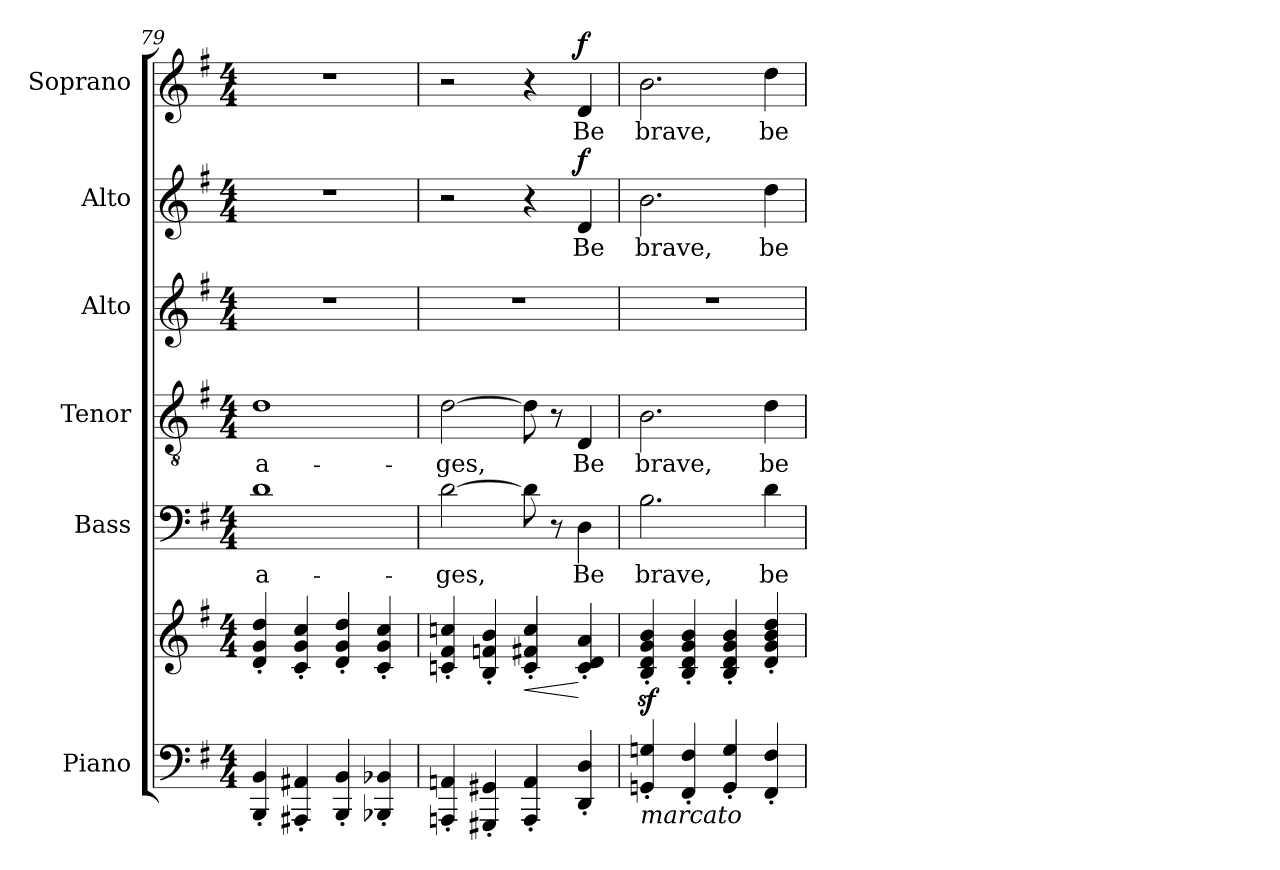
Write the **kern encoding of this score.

**kern	**kern	**dynam	**kern	**text	**kern	**text	**kern	**kern	**text	**dynam	**kern	**text	**dynam
*part6	*part6	*part6	*part5	*part5	*part4	*part4	*part3	*part2	*part2	*part2	*part1	*part1	*part1
*staff7	*staff6	*staff6/7	*staff5	*staff5	*staff4	*staff4	*staff3	*staff2	*staff2	*staff2	*staff1	*staff1	*staff1
*I"Piano	*	*	*I"Bass	*	*I"Tenor	*	*I"Alto	*I"Alto	*	*	*I"Soprano	*	*
*I'Pno.	*	*	*I'B.	*	*I'T.	*	*I'A.	*I'A.	*	*	*I'S.	*	*
*clefF4	*clefG2	*	*clefF4	*	*clefGv2	*	*clefG2	*clefG2	*	*	*clefG2	*	*
*	*	*	*	*	*ITrd7c12	*	*	*	*	*	*	*	*
*k[f#]	*k[f#]	*	*k[f#]	*	*k[f#]	*	*k[f#]	*k[f#]	*	*	*k[f#]	*	*
*G:	*G:	*	*G:	*	*G:	*	*G:	*G:	*	*	*G:	*	*
*M4/4	*M4/4	*	*M4/4	*	*M4/4	*	*M4/4	*M4/4	*	*	*M4/4	*	*
=79	=79	=79	=79	=79	=79	=79	=79	=79	=79	=79	=79	=79	=79
!	!	!	!	!LO:LY:b:color=#000000	!	!	!	!	!	!	!	!	!
!	!	!	!	!	!	!LO:LY:b:color=#000000	!	!	!	!	!	!	!
4BBBi/' 4BBi'	4di/' 4gi' 4ddi'	.	1di	a-	1Di	a-	1r	1r	.	.	1r	.	.
4AAA#Xi/' 4AA#Xi'	4ci/' 4gi' 4cci'	.	.	.	.	.	.	.	.	.	.	.	.
4BBBi/' 4BBi'	4di/' 4gi' 4ddi'	.	.	.	.	.	.	.	.	.	.	.	.
4BBB-Xi/' 4BB-Xi'	4ci/' 4gi' 4cci'	.	.	.	.	.	.	.	.	.	.	.	.
=80	=80	=80	=80	=80	=80	=80	=80	=80	=80	=80	=80	=80	=80
!	!	!	!	!LO:LY:b:color=#000000	!	!	!	!	!	!	!	!	!
!	!	!	!	!	!	!LO:LY:b:color=#000000	!	!	!	!	!	!	!
4AAAni/' 4AAni'	4cni/' 4f#i' 4ccni'	.	[>2di\	-ges,	[>2Di\	-ges,	1r	2r	.	.	2r	.	.
4GGG#Xi/' 4GG#Xi'	4Bi/' 4fni' 4bi'	.	.	.	.	.	.	.	.	.	.	.	.
!	!	!LO:HP:b	!	!	!	!	!	!	!	!	!	!	!
4AAAi/' 4AAi'	4ci/' 4f#Xi' 4cci'	<	8di\]	.	8Di\]	.	.	4r	.	.	4r	.	.
.	.	.	8r	.	8r	.	.	.	.	.	.	.	.
!	!	!	!	!LO:LY:b:color=#000000	!	!	!	!	!	!	!	!	!
!	!	!	!	!	!	!LO:LY:b:color=#000000	!	!	!	!	!	!	!
!	!	!	!	!	!	!	!	!	!LO:LY:b:color=#000000	!	!	!	!
!	!	!	!	!	!	!	!	!	!	!	!	!LO:LY:b:color=#000000	!
4DDi/' 4Di'	4ci/' 4di' 4ai'	[	4Di\	Be	4DDi/	Be	.	4di/	Be	f	4di/	Be	f
!!LO:PB:g=z
=81	=81	=81	=81	=81	=81	=81	=81	=81	=81	=81	=81	=81	=81
!	!	!	!	!LO:LY:b:color=#000000	!	!	!	!	!	!	!	!	!
!	!	!	!	!	!	!LO:LY:b:color=#000000	!	!	!	!	!	!	!
!	!	!	!	!	!	!	!	!	!LO:LY:b:color=#000000	!	!	!	!
!LO:TX:b:i:t=marcato	!	!	!	!	!	!	!	!	!	!	!	!	!
!	!	!	!	!	!	!	!	!	!	!	!	!LO:LY:b:color=#000000	!
4GGni/' 4Gni'	4Bi/z' 4diz' 4giz' 4biz'	.	2.Bi\	brave,	2.BBi\	brave,	1r	2.bi\	brave,	.	2.bi\	brave,	.
4FF#i/' 4F#i'	4Bi/' 4di' 4gi' 4bi'	.	.	.	.	.	.	.	.	.	.	.	.
4GGi/' 4Gi'	4Bi/' 4di' 4gi' 4bi'	.	.	.	.	.	.	.	.	.	.	.	.
!	!	!	!	!LO:LY:b:color=#000000	!	!	!	!	!	!	!	!	!
!	!	!	!	!	!	!LO:LY:b:color=#000000	!	!	!	!	!	!	!
!	!	!	!	!	!	!	!	!	!LO:LY:b:color=#000000	!	!	!	!
!	!	!	!	!	!	!	!	!	!	!	!	!LO:LY:b:color=#000000	!
4FF#i/' 4F#i'	4di/' 4gi' 4bi' 4ddi'	.	4di\	be	4Di\	be	.	4ddi\	be	.	4ddi\	be	.
=	=	=	=	=	=	=	=	=	=	=	=	=	=
*-	*-	*-	*-	*-	*-	*-	*-	*-	*-	*-	*-	*-	*-
